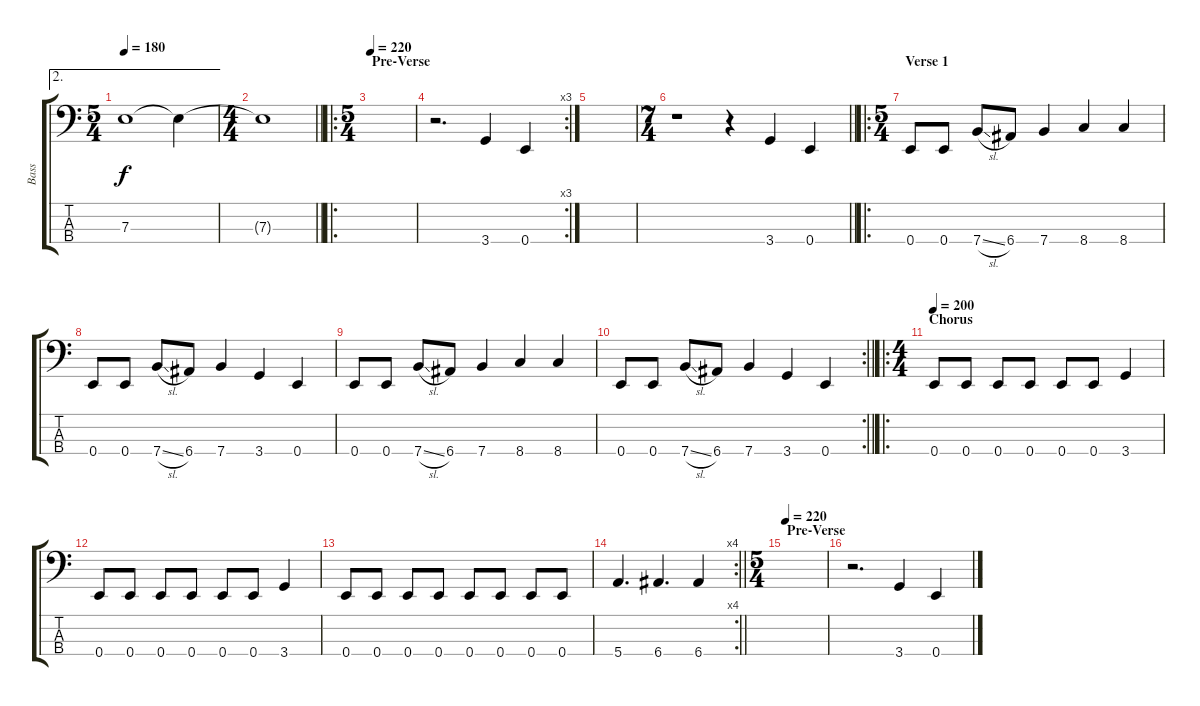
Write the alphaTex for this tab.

\track ("Bass" "Bass") {instrument electricbassfinger}
\staff {score tabs}
\tuning (G2 D2 A1 E1) {hide}
\ae 2
\ts (5 4)
\tempo 180
\clef f4
\ks c
7.3.1{dy f} 7.3{t}.4 |
\ts (4 4)
\barLineRight lightlight
7.3{t}.1 |
\ro
\ts (5 4)
\section ("" "Pre-Verse")
\tempo 220
|
\rc 3
r.2{d} 3.4.4 0.4.4 |
|
\ts (7 4)
\barLineRight lightlight
r.1 r.4 3.4.4 0.4.4 |
\ro
\ts (5 4)
\section ("" "Verse 1")
0.4.8 0.4.8 7.4{sl}.8 6.4.8 7.4.4 8.4.4 8.4.4 |
0.4.8 0.4.8 7.4{sl}.8 6.4.8 7.4.4 3.4.4 0.4.4 |
0.4.8 0.4.8 7.4{sl}.8 6.4.8 7.4.4 8.4.4 8.4.4 |
\rc 2
\barLineRight lightlight
0.4.8 0.4.8 7.4{sl}.8 6.4.8 7.4.4 3.4.4 0.4.4 |
\ro
\ts (4 4)
\section ("" "Chorus")
\tempo 200
0.4.8 0.4.8 0.4.8 0.4.8 0.4.8 0.4.8 3.4.4 |
0.4.8 0.4.8 0.4.8 0.4.8 0.4.8 0.4.8 3.4.4 |
0.4.8 0.4.8 0.4.8 0.4.8 0.4.8 0.4.8 0.4.8 0.4.8 |
\rc 4
\barLineRight lightlight
5.4.4{d} 6.4.4{d} 6.4.4 |
\ts (5 4)
\section ("" "Pre-Verse")
\tempo 220
|
r.2{d} 3.4.4 0.4.4
